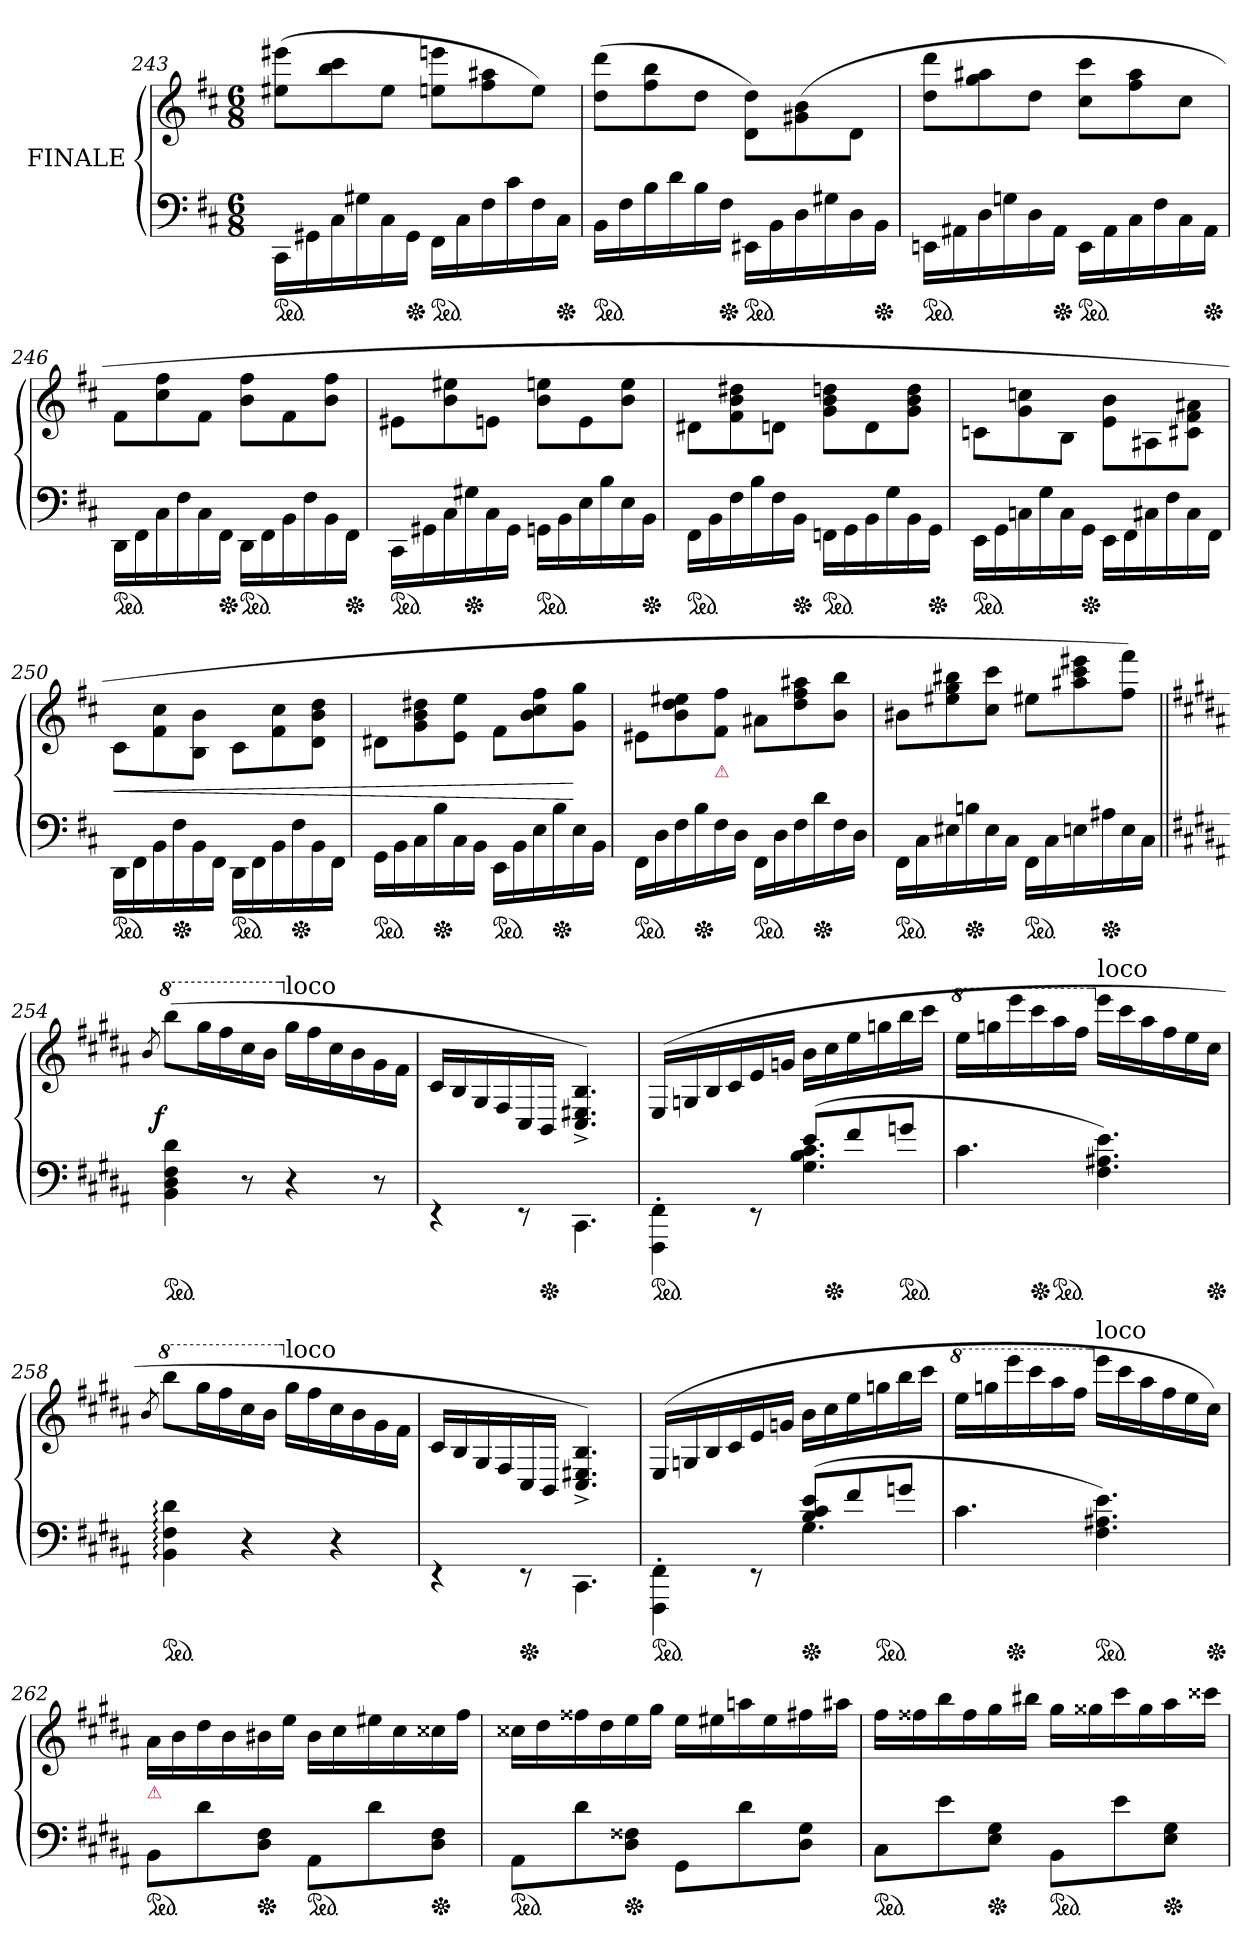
**kern	**kern	**dynam
*part1	*part1	*part1
*staff2	*staff1	*staff1/2
*I"FINALE	*	*
*clefF4	*clefG2	*
*k[f#c#]	*k[f#c#]	*
*M6/8	*M6/8	*
*ped	*	*
=243	=243	=243
16CC#\LL	(>8ee#X 8eee#XL	.
16GG#X	.	.
16C#	8bb 8ccc#	.
16G#X	.	.
16C#	8ee#J	.
*Xped	*	*
16GG#JJ	.	.
*ped	*	*
16FF#\LL	8een 8eeenL	.
16C#	.	.
16F#	8ff# 8aa#X	.
16c#	.	.
16F#	8eeJ)	.
*Xped	*	*
16C#JJ	.	.
=244	=244	=244
*ped	*	*
16BB\LL	(>8dd\ 8ddd\L	.
16F#	.	.
16B	8ff# 8bb	.
16d	.	.
16B	8ddJ	.
*Xped	*	*
16F#JJ	.	.
*ped	*	*
16EE#X\LL	8d\ 8dd\L)	.
16BB	.	.
16D	(>8g#X 8b	.
16G#X	.	.
16D	8dJ	.
*Xped	*	*
16BBJJ	.	.
=245	=245	=245
*ped	*	*
16EEn\LL	8dd\ 8ddd\L	.
16AA#X	.	.
16D	8gg 8aa#X	.
16Gn	.	.
16D	8ddJ	.
*Xped	*	*
16AA#JJ	.	.
*ped	*	*
16EE\LL	8cc#\ 8ccc#\L	.
16AA#	.	.
16C#	8ff# 8aa#	.
16F#	.	.
16C#	8cc#J	.
*Xped	*	*
16AA#JJ	.	.
=246	=246	=246
*ped	*	*
16DD\LL	8f#\L	.
16FF#	.	.
16C#	8cc# 8ff#	.
16F#	.	.
16C#	8f#J	.
*Xped	*	*
16FF#JJ	.	.
*ped	*	*
16DD\LL	8b\ 8ff#\L	.
16FF#	.	.
16BB	8f#	.
16F#	.	.
16BB	8b 8ff#J	.
*Xped	*	*
16FF#JJ	.	.
=247	=247	=247
*ped	*	*
16CC#\LL	8e#X\L	.
16GG#X	.	.
16C#	8b 8ee#X	.
*Xped	*	*
16G#X	.	.
16C#	8enJ	.
16GG#JJ	.	.
*ped	*	*
16GGn\LL	8b\ 8een\L	.
16BB	.	.
16E	8e	.
16B	.	.
16E	8b 8eeJ	.
*Xped	*	*
16BBJJ	.	.
=248	=248	=248
*ped	*	*
16FF#\LL	8d#X\L	.
16BB	.	.
16F#	8f# 8b 8dd#X	.
16B	.	.
16F#	8dnJ	.
*Xped	*	*
16BBJJ	.	.
*ped	*	*
16FFn\LL	8g\ 8b\ 8ddn\L	.
16GG	.	.
16BB	8d	.
16G	.	.
16BB	8g 8b 8ddJ	.
*Xped	*	*
16GGJJ	.	.
=249	=249	=249
!LO:TX:b:color=crimson:t=⚠	!	!
*ped	*	*
16EE\LL	8cn\L	.
16GG	.	.
16Cn	8g 8ccn	.
16G	.	.
16C	8BJ	.
*Xped	*	*
16GGJJ	.	.
16EE\LL	8e\ 8b\L	.
16FF#	.	.
16C#X	8A#X	.
16F#	.	.
16C#	8c#X 8f# 8a#XJ	.
16FF#JJ	.	.
=250	=250	=250
!	!	!LO:HP:b
*ped	*	*
16DD\LL	8c#\L	<
16FF#	.	.
16BB	8f# 8cc#	.
*Xped	*	*
16F#	.	.
16BB	8B 8bJ	.
16FF#JJ	.	.
*ped	*	*
16DD\LL	8c#\L	.
16FF#	.	.
16BB	8f# 8cc#	.
*Xped	*	*
16F#	.	.
16BB	8d 8b 8ddJ	.
16FF#JJ	.	.
=251	=251	=251
*ped	*	*
16GG\LL	8d#X\L	.
16BB	.	.
16C#	8g 8b 8dd#X	.
*Xped	*	*
16B	.	.
16C#	8e 8eeJ	.
16BBJJ	.	.
*ped	*	*
16EE\LL	8f#\L	.
16BB	.	.
16E	8b 8cc# 8ff#	.
*Xped	*	*
16B	.	.
16E	8g 8ggJ	[
16BBJJ	.	.
=252	=252	=252
*ped	*	*
16FF#\LL	8e#X\L	.
16D	.	.
16F#	8b 8dd 8ee#X	.
*Xped	*	*
16B	.	.
!	!LO:TX:b:i:color=crimson:t=⚠	!
16F#	8f# 8ff#J	.
16DJJ	.	.
*ped	*	*
16FF#\LL	8a#X\L	.
16D	.	.
16F#	8dd 8ff# 8aa#X	.
*Xped	*	*
16d	.	.
16F#	8b 8bbJ	.
16DJJ	.	.
=253	=253	=253
*ped	*	*
16FF#\LL	8b#X\L	.
16C#	.	.
16E#X	8ee#X 8gg 8bb#X	.
*Xped	*	*
16Bn	.	.
16E#	8cc# 8ccc#J	.
16C#JJ	.	.
*ped	*	*
16FF#\LL	8ee#X\L	.
16C#	.	.
16En	8aa#X 8ccc# 8eee#X	.
*Xped	*	*
16A#X	.	.
16E	8ff# 8fff#J)	.
16C#JJ	.	.
=254||	=254||	=254||
*k[f#c#g#d#a#]	*k[f#c#g#d#a#]	*
.	8qb/	.
*	*8va	*
!LO:TX:b:color=crimson:t=⚠	!	!
!	!	!LO:DY:rj
*ped	*	*
4BB 4D# 4F# 4d#	(>8bbbL	f
.	16ggg#L	.
.	16fff#	.
8r	16ccc#	.
.	16bbJJ	.
*	*X8va	*
!	!LO:TX:a:t=loco	!
4r	16gg#LL	.
.	16ff#	.
.	16cc#	.
.	16b	.
8r	16g#	.
.	16f#JJ	.
=255	=255	=255
4rEE	16c#LL	.
.	16B	.
.	16G#/	.
.	16F#/	.
8rEE	16C#/	.
*Xped	*	*
.	16BB/JJ	.
4.CC#\	4.C#^>/ 4.E#X^>/ 4.B^>/)	.
=256	=256	=256
*^	*	*
*ped	*	*	*
4.ryy	4FFF#'>\ 4FF#'>\	(>16E/LL	.
.	.	16Gn/	.
.	.	16B/	.
.	.	16c#/	.
.	8rEE	16e	.
.	.	16gnJJ	.
(>8eL	4.G# 4.B 4.c#	16bLL	.
*Xped	*	*	*
.	.	16cc#	.
8f#	.	16ee	.
.	.	16ggn	.
*ped	*	*	*
8gnJ	.	16bb	.
.	.	16ccc#JJ	.
*v	*v	*	*
=257	=257	=257
*	*8va	*
4.c#	16eeeLL	.
.	16gggn	.
.	16eeee	.
*Xped	*	*
.	16cccc#	.
*ped	*	*
.	16aaa#	.
.	16fff#JJ	.
*	*X8va	*
!	!LO:TX:a:t=loco	!
4.F# 4.A#X 4.e)	16eeeLL	.
.	16ccc#	.
.	16aa#	.
.	16ff#	.
.	16ee	.
*Xped	*	*
.	16cc#JJ	.
=258	=258	=258
.	8qb/	.
*	*8va	*
*ped	*	*
4BB: 4F#: 4d#:	8bbbL	.
.	16ggg#L	.
.	16fff#	.
4r	16ccc#	.
.	16bbJJ	.
*	*X8va	*
!	!LO:TX:a:t=loco	!
.	16gg#LL	.
.	16ff#	.
4r	16cc#	.
.	16b	.
.	16g#	.
.	16f#JJ	.
=259	=259	=259
4rEE	16c#/LL	.
.	16B/	.
.	16G#/	.
.	16F#/	.
*Xped	*	*
8rEE	16C#/	.
.	16BB/JJ	.
4.CC#\	4.C#^>/ 4.E#X^>/ 4.B^>/)	.
=260	=260	=260
*^	*	*
*ped	*	*	*
4.ryy	4FFF#'>\ 4FF#'>\	(>16E/LL	.
.	.	16Gn/	.
.	.	16B/	.
.	.	16c#/	.
.	8rEE	16e	.
.	.	16gnJJ	.
*Xped	*	*	*
(>8B 8c# 8eL	4.G#	16bLL	.
.	.	16cc#	.
8f#	.	16ee	.
*ped	*	*	*
.	.	16ggn	.
8gnJ	.	16bb	.
.	.	16ccc#JJ	.
*v	*v	*	*
=261	=261	=261
*	*8va	*
4.c#	16eeeLL	.
.	16gggn	.
*Xped	*	*
.	16eeee	.
.	16cccc#	.
.	16aaa#	.
.	16fff#JJ	.
*	*X8va	*
!	!LO:TX:a:t=loco	!
*ped	*	*
4.F# 4.A#X 4.e)	16eeeLL	.
.	16ccc#	.
.	16aa#	.
.	16ff#	.
.	16ee	.
*Xped	*	*
.	16cc#JJ)	.
=262	=262	=262
!	!LO:TX:b:i:color=crimson:t=⚠	!
*ped	*	*
8BBL	16a#LL	.
.	16b	.
8d#	16dd#	.
.	16b	.
*Xped	*	*
8D# 8F#J	16b#X	.
.	16eeJJ	.
*ped	*	*
8AA#L	16b#LL	.
.	16cc#	.
8d#	16ee#X	.
.	16cc#	.
*Xped	*	*
8D# 8F#J	16cc##X	.
.	16ff#JJ	.
=263	=263	=263
*ped	*	*
8AA#L	16cc##XLL	.
.	16dd#	.
8d#	16ff##X	.
.	16dd#	.
*Xped	*	*
8D# 8F##XJ	16ee	.
.	16gg#JJ	.
8GG#L	16eeLL	.
.	16ee#X	.
8d#	16aan	.
.	16ee#	.
8D# 8G#J	16ff#X	.
.	16aa#XJJ	.
=264	=264	=264
*ped	*	*
8C#L	16ff#LL	.
.	16ff##X	.
8e	16bb	.
.	16ff##	.
*Xped	*	*
8E 8G#J	16gg#	.
.	16bb#XJJ	.
*ped	*	*
8BBL	16gg#LL	.
.	16gg##X	.
8e	16ccc#	.
.	16gg##	.
*Xped	*	*
8E 8G#J	16aa#	.
.	16ccc##XJJ	.
=	=	=
*-	*-	*-
